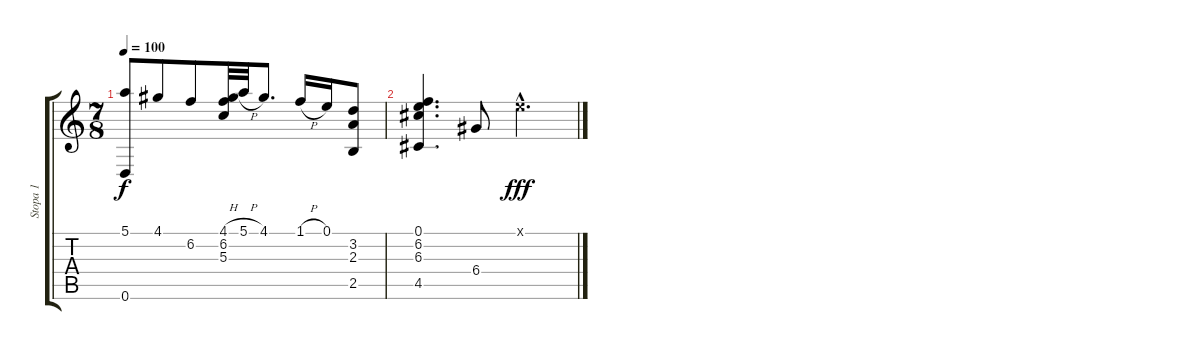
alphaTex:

\track ("Stopa 1" "Stopa 1") {instrument acousticguitarnylon}
\staff {score tabs}
\tuning (E4 B3 G3 D3 A2 D2) {hide}
\ts (7 8)
\tempo 100
\clef g2
\ks c
(5.1 0.6).8{dy f} 4.1.8 6.2.8 (4.1{h} 6.2 5.3).32 5.1{h}.32 4.1.8{d} 1.1{h}.16 0.1.16 (3.2 2.3 2.5).8 |
(0.1 6.2 6.3 4.5).4{d} 6.4.8 0.1{hac x}.4{d dy fff}
